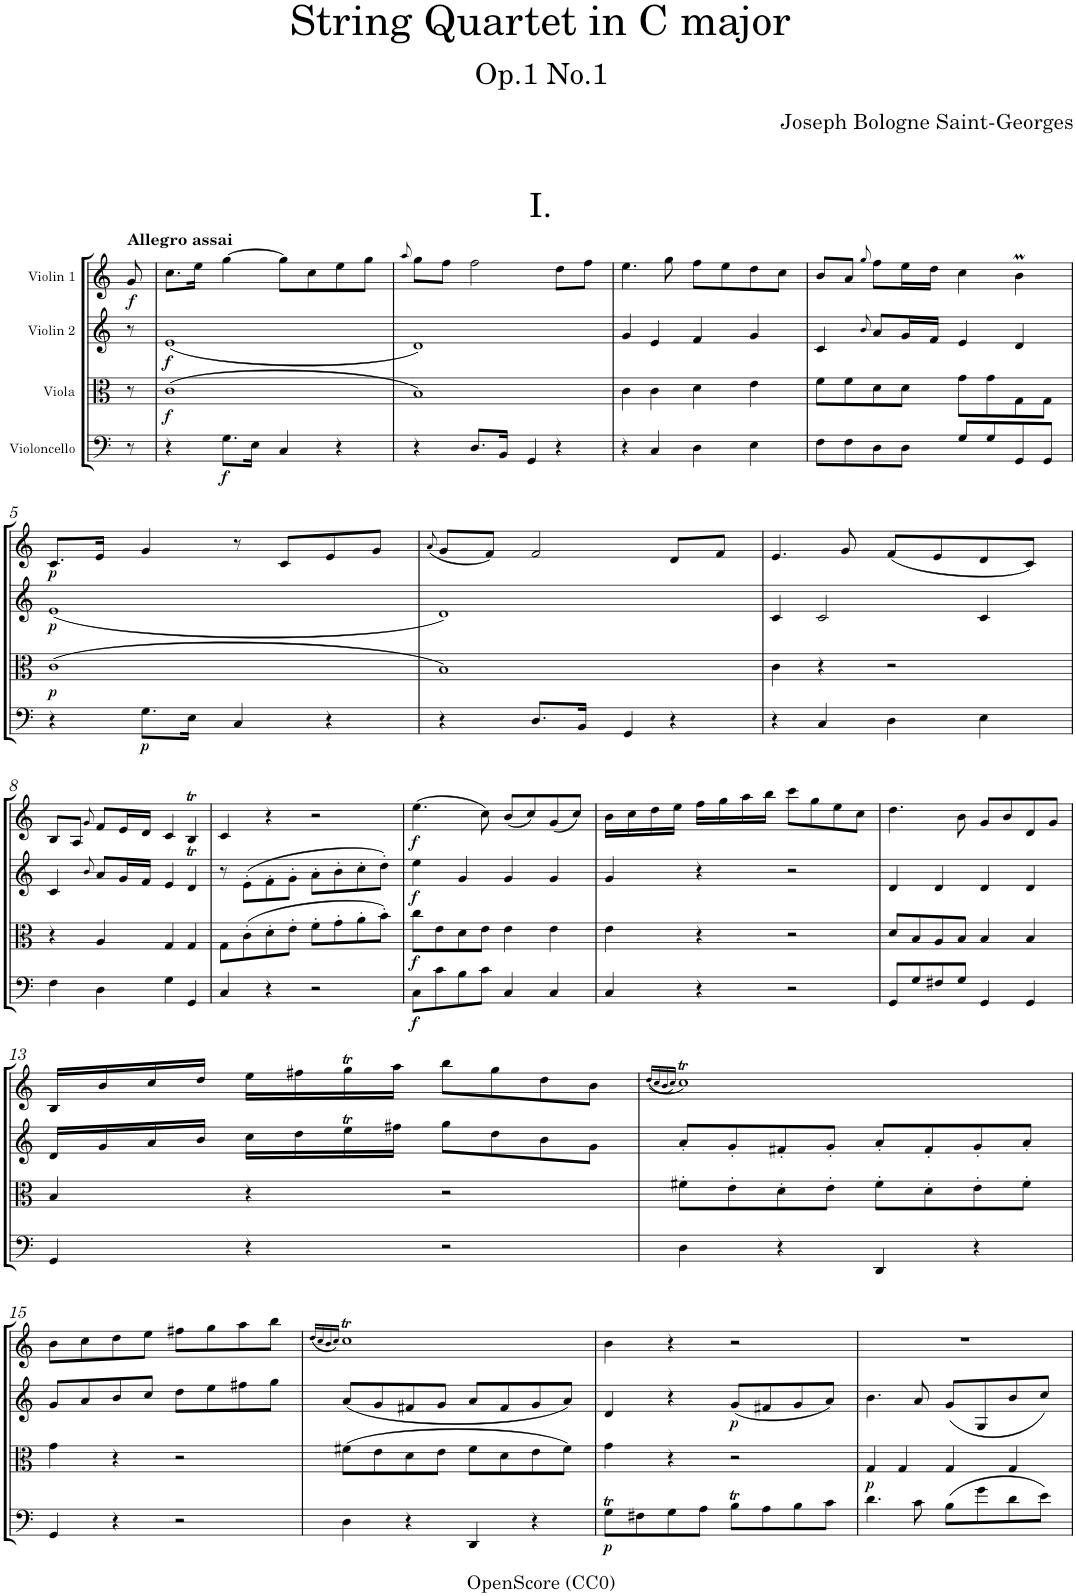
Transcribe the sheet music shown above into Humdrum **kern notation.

**kern	**dynam	**kern	**dynam	**kern	**dynam	**kern	**dynam
*part4	*part4	*part3	*part3	*part2	*part2	*part1	*part1
*staff4	*staff4	*staff3	*staff3	*staff2	*staff2	*staff1	*staff1
*I"Violoncello	*	*I"Viola	*	*I"Violin 2	*	*I"Violin 1	*
*I'Vc	*	*I'Vla	*	*I'Vln	*	*I'Vln	*
*clefF4	*	*clefC3	*	*clefG2	*	*clefG2	*
*k[]	*	*k[]	*	*k[]	*	*k[]	*
=	=	=	=	=	=	=	=
!	!	!	!	!	!	!LO:TX:a:t=I.	!
!	!	!	!	!	!	!LO:TX:a:B:t=Allegro assai	!
!	!	!	!	!	!	!	!LO:DY:b
8r	.	8r	.	8r	.	8g/	f
=1	=1	=1	=1	=1	=1	=1	=1
!	!	!	!LO:DY:b	!	!LO:DY:b	!	!
4r	.	(1c	f	(1e	f	8.cc\L	.
.	.	.	.	.	.	16ee\Jk	.
!	!LO:DY:b	!	!	!	!	!	!
8.G\L	f	.	.	.	.	[4gg\	.
16E\Jk	.	.	.	.	.	.	.
4C/	.	.	.	.	.	8gg\L]	.
.	.	.	.	.	.	8cc\	.
4r	.	.	.	.	.	8ee\	.
.	.	.	.	.	.	8gg\J	.
=2	=2	=2	=2	=2	=2	=2	=2
.	.	.	.	.	.	8qaa/	.
4r	.	1B)	.	1d)	.	8gg\L	.
.	.	.	.	.	.	8ff\J	.
8.D/L	.	.	.	.	.	2ff\	.
16BB/Jk	.	.	.	.	.	.	.
4GG/	.	.	.	.	.	.	.
4r	.	.	.	.	.	8dd\L	.
.	.	.	.	.	.	8ff\J	.
=3	=3	=3	=3	=3	=3	=3	=3
4r	.	4c\	.	4g/	.	4.ee\	.
4C/	.	4c\	.	4e/	.	.	.
.	.	.	.	.	.	8gg\	.
4D\	.	4d\	.	4f/	.	8ff\L	.
.	.	.	.	.	.	8ee\	.
4E\	.	4e\	.	4g/	.	8dd\	.
.	.	.	.	.	.	8cc\J	.
=4	=4	=4	=4	=4	=4	=4	=4
8F\L	.	8f\L	.	4c/	.	8b/L	.
8F\	.	8f\	.	.	.	8a/J	.
.	.	.	.	8qb/	.	8qgg/	.
8D\	.	8d\	.	8a/L	.	8ff\L	.
8D\J	.	8d\J	.	16g/L	.	16ee\L	.
.	.	.	.	16f/JJ	.	16dd\JJ	.
8G/L	.	8g\L	.	4e/	.	4cc\	.
8G/	.	8g\	.	.	.	.	.
8GG/	.	8G\	.	4d/	.	4bm\	.
8GG/J	.	8G\J	.	.	.	.	.
!!LO:LB:g=z
=5	=5	=5	=5	=5	=5	=5	=5
!	!	!	!LO:DY:b	!	!LO:DY:b	!	!LO:DY:b
4r	.	(1c	p	(1e	p	8.c/L	p
.	.	.	.	.	.	16e/Jk	.
!	!LO:DY:b	!	!	!	!	!	!
8.G\L	p	.	.	.	.	4g/	.
16E\Jk	.	.	.	.	.	.	.
4C/	.	.	.	.	.	8r	.
.	.	.	.	.	.	8c/L	.
4r	.	.	.	.	.	8e/	.
.	.	.	.	.	.	8g/J	.
=6	=6	=6	=6	=6	=6	=6	=6
.	.	.	.	.	.	(8qa/	.
4r	.	1B)	.	1d)	.	8g/L	.
.	.	.	.	.	.	8f/J)	.
8.D/L	.	.	.	.	.	2f/	.
16BB/Jk	.	.	.	.	.	.	.
4GG/	.	.	.	.	.	.	.
4r	.	.	.	.	.	8d/L	.
.	.	.	.	.	.	8f/J	.
=7	=7	=7	=7	=7	=7	=7	=7
4r	.	4c\	.	4c/	.	4.e/	.
4C/	.	4r	.	2c/	.	.	.
.	.	.	.	.	.	8g/	.
4D\	.	2r	.	.	.	(8f/L	.
.	.	.	.	.	.	8e/	.
4E\	.	.	.	4c/	.	8d/	.
.	.	.	.	.	.	8c/J)	.
!!LO:LB:g=z
=8	=8	=8	=8	=8	=8	=8	=8
4F\	.	4r	.	4c/	.	8B/L	.
.	.	.	.	.	.	8A/J	.
.	.	.	.	8qb/	.	8qg/	.
4D\	.	4A/	.	8a/L	.	8f/L	.
.	.	.	.	16g/L	.	16e/L	.
.	.	.	.	16f/JJ	.	16d/JJ	.
4G\	.	4G/	.	4e/	.	4c/	.
4GG/	.	4G/	.	4dT/	.	4Bt/	.
=9	=9	=9	=9	=9	=9	=9	=9
4C/	.	8G\L	.	8r	.	4c/	.
.	.	(8c'\	.	(8e'\L	.	.	.
4r	.	8d'\	.	8f'\	.	4r	.
.	.	8e'\J	.	8g'\J	.	.	.
2r	.	8f'\L	.	8a'\L	.	2r	.
.	.	8g'\	.	8b'\	.	.	.
.	.	8a'\	.	8cc'\	.	.	.
.	.	8b'\J)	.	8dd'\J)	.	.	.
=10	=10	=10	=10	=10	=10	=10	=10
!	!LO:DY:b	!	!LO:DY:b	!	!LO:DY:b	!	!LO:DY:b
8C\L	f	8cc\L	f	4ee\	f	(4.ee\	f
8c\	.	8e\	.	.	.	.	.
8B\	.	8d\	.	4g/	.	.	.
8c\J	.	8e\J	.	.	.	8cc\)	.
4C/	.	4e\	.	4g/	.	(8b/L	.
.	.	.	.	.	.	8cc/)	.
4C/	.	4e\	.	4g/	.	(8g/	.
.	.	.	.	.	.	8cc/J)	.
=11	=11	=11	=11	=11	=11	=11	=11
4C/	.	4e\	.	4g/	.	16b\LL	.
.	.	.	.	.	.	16cc\	.
.	.	.	.	.	.	16dd\	.
.	.	.	.	.	.	16ee\JJ	.
4r	.	4r	.	4r	.	16ff\LL	.
.	.	.	.	.	.	16gg\	.
.	.	.	.	.	.	16aa\	.
.	.	.	.	.	.	16bb\JJ	.
2r	.	2r	.	2r	.	8ccc\L	.
.	.	.	.	.	.	8gg\	.
.	.	.	.	.	.	8ee\	.
.	.	.	.	.	.	8cc\J	.
=12	=12	=12	=12	=12	=12	=12	=12
8GG/L	.	8d/L	.	4d/	.	4.dd\	.
8G/	.	8B/	.	.	.	.	.
8F#X/	.	8A/	.	4d/	.	.	.
8G/J	.	8B/J	.	.	.	8b\	.
4GG/	.	4B/	.	4d/	.	8g/L	.
.	.	.	.	.	.	8b/	.
4GG/	.	4B/	.	4d/	.	8d/	.
.	.	.	.	.	.	8g/J	.
!!LO:LB:g=z
=13	=13	=13	=13	=13	=13	=13	=13
4GG/	.	4B/	.	16d/LL	.	16B/LL	.
.	.	.	.	16g/	.	16b/	.
.	.	.	.	16a/	.	16cc/	.
.	.	.	.	16b/JJ	.	16dd/JJ	.
4r	.	4r	.	16cc\LL	.	16ee\LL	.
.	.	.	.	16dd\	.	16ff#X\	.
.	.	.	.	16eet\	.	16ggT\	.
.	.	.	.	16ff#X\JJ	.	16aa\JJ	.
2r	.	2r	.	8gg\L	.	8bb\L	.
.	.	.	.	8dd\	.	8gg\	.
.	.	.	.	8b\	.	8dd\	.
.	.	.	.	8g\J	.	8b\J	.
=14	=14	=14	=14	=14	=14	=14	=14
.	.	.	.	.	.	((16qdd/LL	.
.	.	.	.	.	.	16qcc/	.
.	.	.	.	.	.	16qb/	.
.	.	.	.	.	.	16qcc/JJ)	.
4D\	.	8f#X'\L	.	8a'/L	.	1ccT)	.
.	.	8e'\	.	8g'/	.	.	.
4r	.	8d'\	.	8f#X'/	.	.	.
.	.	8e'\J	.	8g'/J	.	.	.
4DD/	.	8f#'\L	.	8a'/L	.	.	.
.	.	8d'\	.	8f#'/	.	.	.
4r	.	8e'\	.	8g'/	.	.	.
.	.	8f#'\J	.	8a'/J	.	.	.
!!LO:LB:g=z
=15	=15	=15	=15	=15	=15	=15	=15
4GG/	.	4g\	.	8g/L	.	8b\L	.
.	.	.	.	8a/	.	8cc\	.
4r	.	4r	.	8b/	.	8dd\	.
.	.	.	.	8cc/J	.	8ee\J	.
2r	.	2r	.	8dd\L	.	8ff#X\L	.
.	.	.	.	8ee\	.	8gg\	.
.	.	.	.	8ff#X\	.	8aa\	.
.	.	.	.	8gg\J	.	8bb\J	.
=16	=16	=16	=16	=16	=16	=16	=16
.	.	.	.	.	.	(16qdd/LL	.
.	.	.	.	.	.	16qcc/	.
.	.	.	.	.	.	16qb/	.
.	.	.	.	.	.	16qcc/JJ)	.
4D\	.	(8f#X\L	.	(8a/L	.	1ccT	.
.	.	8e\	.	8g/	.	.	.
4r	.	8d\	.	8f#X/	.	.	.
.	.	8e\J	.	8g/J	.	.	.
4DD/	.	8f#\L	.	8a/L	.	.	.
.	.	8d\	.	8f#/	.	.	.
4r	.	8e\	.	8g/	.	.	.
.	.	8f#\J)	.	8a/J)	.	.	.
=17	=17	=17	=17	=17	=17	=17	=17
!	!LO:DY:b	!	!	!	!	!	!
8GT\L	p	4g\	.	4d/	.	4b\	.
8F#X\	.	.	.	.	.	.	.
8G\	.	4r	.	4r	.	4r	.
8A\J	.	.	.	.	.	.	.
!	!	!	!	!	!LO:DY:b	!	!
8Bt\L	.	2r	.	(8g/L	p	2r	.
8A\	.	.	.	8f#X/	.	.	.
8B\	.	.	.	8g/	.	.	.
8c\J	.	.	.	8a/J)	.	.	.
=18	=18	=18	=18	=18	=18	=18	=18
!	!	!	!LO:DY:b	!	!	!	!
4.d\	.	4G/	p	4.b\	.	1r	.
.	.	4G/	.	.	.	.	.
8c\	.	.	.	8a/	.	.	.
(8B\L	.	4G/	.	(8g/L	.	.	.
8g\	.	.	.	8G/	.	.	.
8d\	.	4G/	.	8b/	.	.	.
8e\J)	.	.	.	8cc/J)	.	.	.
=	=	=	=	=	=	=	=
*-	*-	*-	*-	*-	*-	*-	*-
